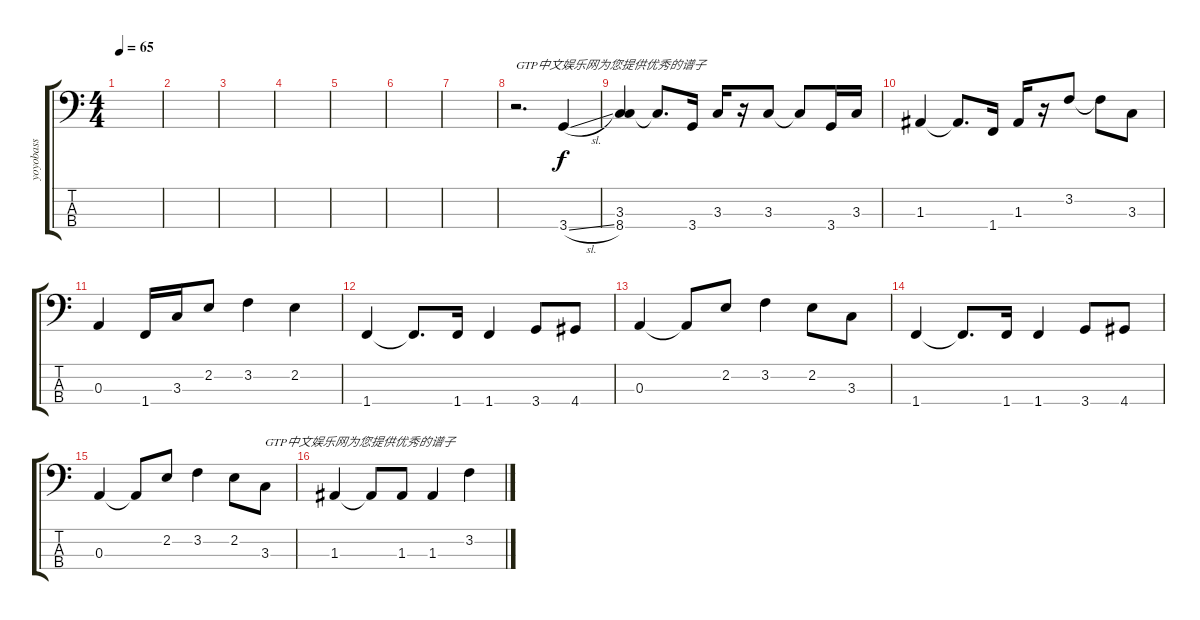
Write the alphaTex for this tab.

\track ("yoyobass" "yoyobass") {instrument electricbassfinger}
\staff {score tabs}
\tuning (G2 D2 A1 E1) {hide}
\ts (4 4)
\tempo 65
\clef f4
\ks c
|
|
|
|
|
|
|
r.2{d txt "GTP中文娱乐网为您提供优秀的谱子"} 3.4{sl}.4 |
(3.3 8.4).4 3.3{t}.8{d} 3.4.16 3.3.16 r.16 3.3.8 3.3{t}.8 3.4.16 3.3.16 |
1.3.4 1.3{t}.8{d} 1.4.16 1.3.16 r.16 3.2.8 3.2{t}.8 3.3.8 |
0.3.4 1.4.16 3.3.16 2.2.8 3.2.4 2.2.4 |
1.4.4 1.4{t}.8{d} 1.4.16 1.4.4 3.4.8 4.4.8 |
0.3.4 0.3{t}.8 2.2.8 3.2.4 2.2.8 3.3.8 |
1.4.4 1.4{t}.8{d} 1.4.16 1.4.4 3.4.8 4.4.8 |
0.3.4 0.3{t}.8 2.2.8 3.2.4 2.2.8 3.3.8{txt "GTP中文娱乐网为您提供优秀的谱子"} |
1.3.4 1.3{t}.8 1.3.8 1.3.4 3.2.4
